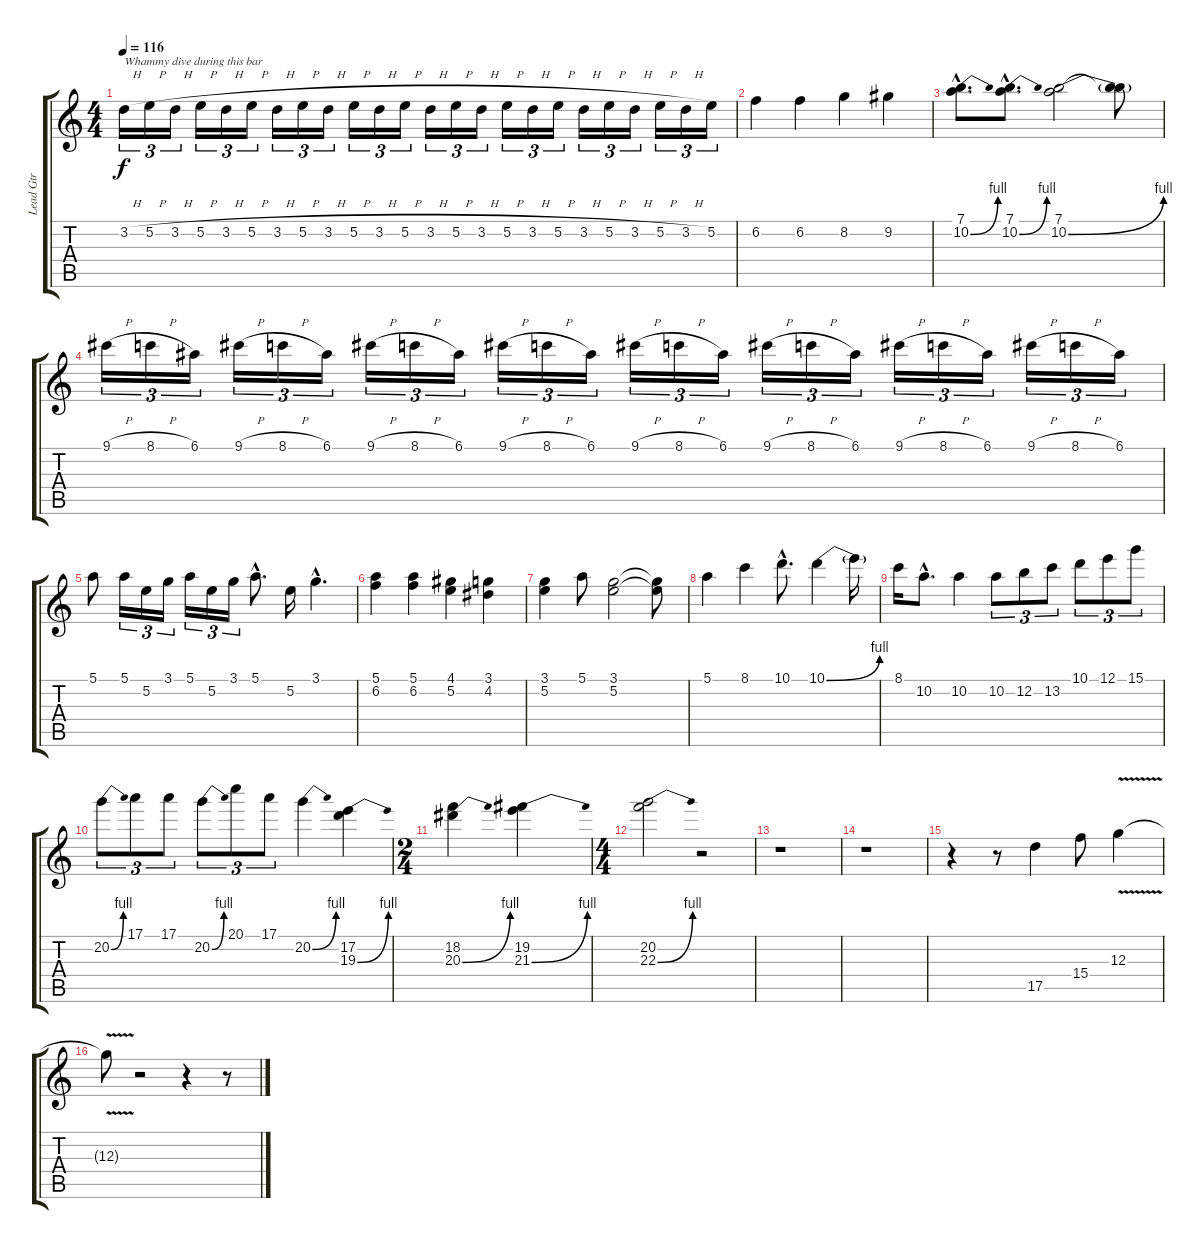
\track ("Lead Gtr" "Lead Gtr") {instrument distortionguitar}
\staff {score tabs}
\tuning (E4 B3 G3 D3 A2 E2) {hide}
\ts (4 4)
\tempo 116
\clef g2
\ks c
3.2{h}.16{tu (3 2) txt "Whammy dive during this bar" dy f} 5.2{h}.16{tu (3 2)} 3.2{h}.16{tu (3 2)} 5.2{h}.16{tu (3 2)} 3.2{h}.16{tu (3 2)} 5.2{h}.16{tu (3 2)} 3.2{h}.16{tu (3 2)} 5.2{h}.16{tu (3 2)} 3.2{h}.16{tu (3 2)} 5.2{h}.16{tu (3 2)} 3.2{h}.16{tu (3 2)} 5.2{h}.16{tu (3 2)} 3.2{h}.16{tu (3 2)} 5.2{h}.16{tu (3 2)} 3.2{h}.16{tu (3 2)} 5.2{h}.16{tu (3 2)} 3.2{h}.16{tu (3 2)} 5.2{h}.16{tu (3 2)} 3.2{h}.16{tu (3 2)} 5.2{h}.16{tu (3 2)} 3.2{h}.16{tu (3 2)} 5.2{h}.16{tu (3 2)} 3.2{h}.16{tu (3 2)} 5.2.16{tu (3 2)} |
6.2.4 6.2.4 8.2.4 9.2.4 |
(7.1{hac} 10.2{be (bend 0 0 60 4) hac}).8{d} (7.1{hac} 10.2{be (bend 0 0 60 4) hac}).8{d} (7.1 10.2{be (bend 0 0 60 4)}).2 (7.1{t} 10.2{t}).8 |
9.1{h}.16{tu (3 2)} 8.1{h}.16{tu (3 2)} 6.1.16{tu (3 2)} 9.1{h}.16{tu (3 2)} 8.1{h}.16{tu (3 2)} 6.1.16{tu (3 2)} 9.1{h}.16{tu (3 2)} 8.1{h}.16{tu (3 2)} 6.1.16{tu (3 2)} 9.1{h}.16{tu (3 2)} 8.1{h}.16{tu (3 2)} 6.1.16{tu (3 2)} 9.1{h}.16{tu (3 2)} 8.1{h}.16{tu (3 2)} 6.1.16{tu (3 2)} 9.1{h}.16{tu (3 2)} 8.1{h}.16{tu (3 2)} 6.1.16{tu (3 2)} 9.1{h}.16{tu (3 2)} 8.1{h}.16{tu (3 2)} 6.1.16{tu (3 2)} 9.1{h}.16{tu (3 2)} 8.1{h}.16{tu (3 2)} 6.1.16{tu (3 2)} |
5.1.8 5.1.16{tu (3 2)} 5.2.16{tu (3 2)} 3.1.16{tu (3 2)} 5.1.16{tu (3 2)} 5.2.16{tu (3 2)} 3.1.16{tu (3 2)} 5.1{hac}.8{d} 5.2.16 3.1{hac}.4{d} |
(5.1 6.2).4 (5.1 6.2).4 (4.1 5.2).4 (3.1 4.2).4 |
(3.1 5.2).4 5.1.8 (3.1 5.2).2 (3.1{t} 5.2{t}).8 |
5.1.4 8.1.4 10.1{hac}.8{d} 10.1{be (bend 0 0 60 4)}.4 10.1{t}.16 |
8.1.16 10.2{hac}.8{d} 10.2.4 10.2.8{tu (3 2)} 12.2.8{tu (3 2)} 13.2.8{tu (3 2)} 10.1.8{tu (3 2)} 12.1.8{tu (3 2)} 15.1.8{tu (3 2)} |
20.2{be (bend 0 0 60 4)}.8{tu (3 2)} 17.1.8{tu (3 2)} 17.1.8{tu (3 2)} 20.2{be (bend 0 0 60 4)}.8{tu (3 2)} 20.1.8{tu (3 2)} 17.1.8{tu (3 2)} 20.2{be (bend 0 0 60 4)}.4 (17.2 19.3{be (bend 0 0 60 4)}).4 |
\ts (2 4)
(18.2 20.3{be (bend 0 0 60 4)}).4 (19.2 21.3{be (bend 0 0 60 4)}).4 |
\ts (4 4)
(20.2 22.3{be (bend 0 0 60 4)}).2 r.2 |
r.1 |
r.1 |
r.4 r.8 17.5.4 15.4.8 12.3{v}.4 |
12.3{t}.8 r.2 r.4 r.8
